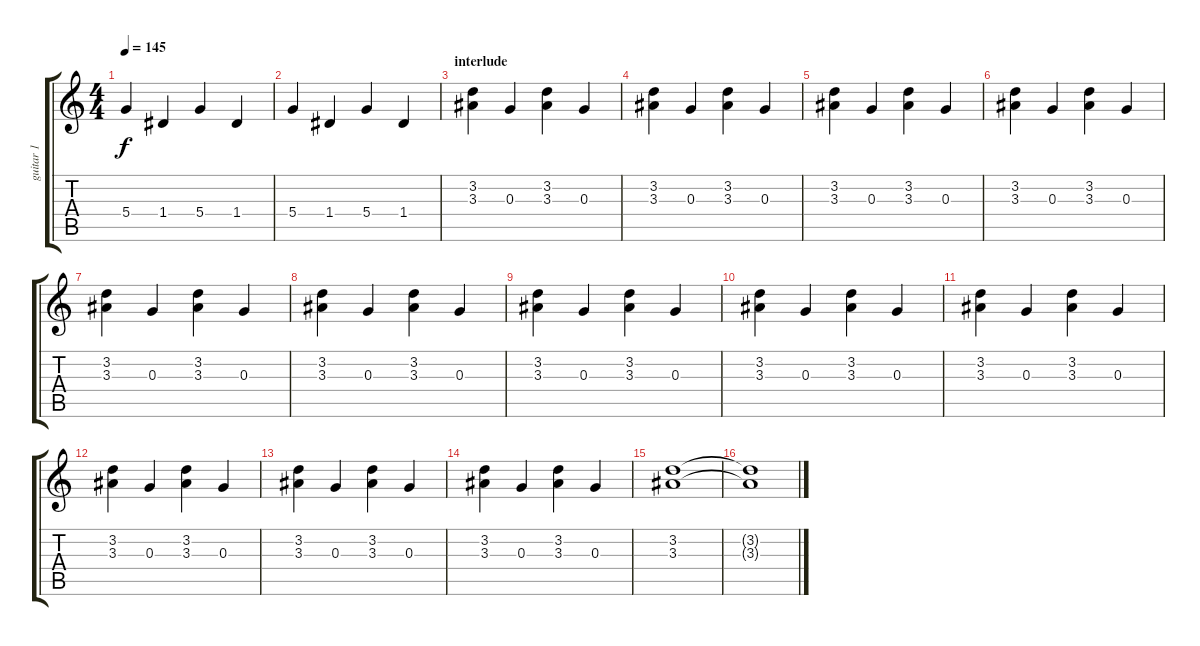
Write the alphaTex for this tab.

\track ("guitar 1" "guitar 1") {instrument electricguitarmuted}
\staff {score tabs}
\tuning (E4 B3 G3 D3 A2 E2) {hide}
\ts (4 4)
\tempo 145
\clef g2
\ks c
5.4.4{dy f} 1.4.4 5.4.4 1.4.4 |
5.4.4 1.4.4 5.4.4 1.4.4 |
\section ("" "interlude")
(3.2 3.3).4 0.3.4 (3.2 3.3).4 0.3.4 |
(3.2 3.3).4 0.3.4 (3.2 3.3).4 0.3.4 |
(3.2 3.3).4 0.3.4 (3.2 3.3).4 0.3.4 |
(3.2 3.3).4 0.3.4 (3.2 3.3).4 0.3.4 |
(3.2 3.3).4 0.3.4 (3.2 3.3).4 0.3.4 |
(3.2 3.3).4 0.3.4 (3.2 3.3).4 0.3.4 |
(3.2 3.3).4 0.3.4 (3.2 3.3).4 0.3.4 |
(3.2 3.3).4 0.3.4 (3.2 3.3).4 0.3.4 |
(3.2 3.3).4 0.3.4 (3.2 3.3).4 0.3.4 |
(3.2 3.3).4 0.3.4 (3.2 3.3).4 0.3.4 |
(3.2 3.3).4 0.3.4 (3.2 3.3).4 0.3.4 |
(3.2 3.3).4 0.3.4 (3.2 3.3).4 0.3.4 |
(3.2 3.3).1 |
(3.2{t} 3.3{t}).1
